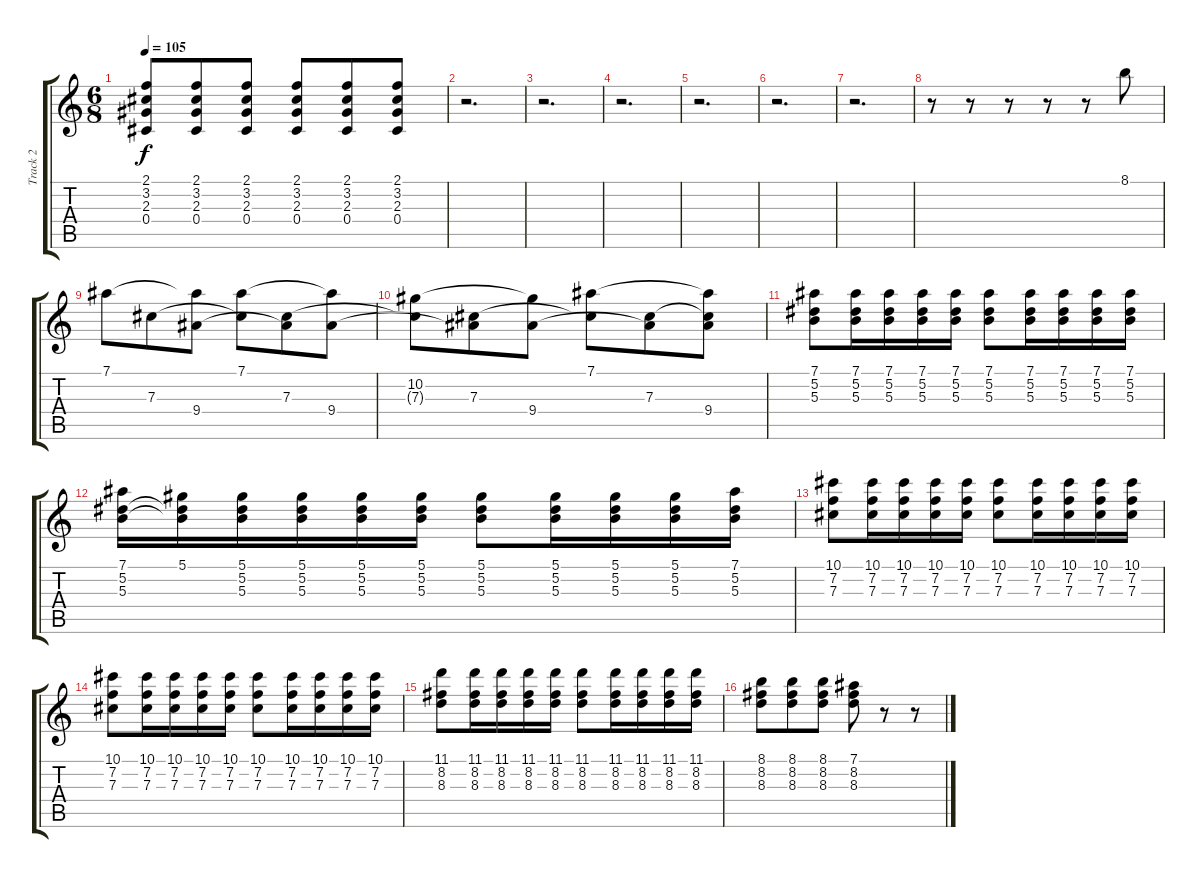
\track ("Track 2" "Track 2") {instrument acousticguitarsteel}
\staff {score tabs}
\tuning (Eb4 Bb3 Gb3 Db3 Ab2 Eb2) {hide}
\ts (6 8)
\tempo 105
\clef g2
\ks c
(2.1 3.2 2.3 0.4).8{dy f} (2.1 3.2 2.3 0.4).8 (2.1 3.2 2.3 0.4).8 (2.1 3.2 2.3 0.4).8 (2.1 3.2 2.3 0.4).8 (2.1 3.2 2.3 0.4).8 |
r.2{d} |
r.2{d} |
r.2{d} |
r.2{d} |
r.2{d} |
r.2{d} |
r.8 r.8 r.8 r.8 r.8 8.1.8 |
7.1.8 7.3.8 (7.1{t} 9.4).8 (7.1 7.3{t}).8 (7.3 9.4{t}).8 (7.1{t} 9.4).8 |
(10.2 7.3{t}).8 (7.3 9.4{t}).8 (10.2{t} 9.4).8 (7.1 7.3{t}).8 (7.3 9.4{t}).8 (7.1{t} 7.3{t} 9.4).8 |
(7.1 5.2 5.3).8 (7.1 5.2 5.3).16 (7.1 5.2 5.3).16 (7.1 5.2 5.3).16 (7.1 5.2 5.3).16 (7.1 5.2 5.3).8 (7.1 5.2 5.3).16 (7.1 5.2 5.3).16 (7.1 5.2 5.3).16 (7.1 5.2 5.3).16 |
(7.1 5.2 5.3).16 (5.1 5.2{t} 5.3{t}).16 (5.1 5.2 5.3).16 (5.1 5.2 5.3).16 (5.1 5.2 5.3).16 (5.1 5.2 5.3).16 (5.1 5.2 5.3).8 (5.1 5.2 5.3).16 (5.1 5.2 5.3).16 (5.1 5.2 5.3).16 (7.1 5.2 5.3).16 |
(10.1 7.2 7.3).8 (10.1 7.2 7.3).16 (10.1 7.2 7.3).16 (10.1 7.2 7.3).16 (10.1 7.2 7.3).16 (10.1 7.2 7.3).8 (10.1 7.2 7.3).16 (10.1 7.2 7.3).16 (10.1 7.2 7.3).16 (10.1 7.2 7.3).16 |
(10.1 7.2 7.3).8 (10.1 7.2 7.3).16 (10.1 7.2 7.3).16 (10.1 7.2 7.3).16 (10.1 7.2 7.3).16 (10.1 7.2 7.3).8 (10.1 7.2 7.3).16 (10.1 7.2 7.3).16 (10.1 7.2 7.3).16 (10.1 7.2 7.3).16 |
(11.1 8.2 8.3).8 (11.1 8.2 8.3).16 (11.1 8.2 8.3).16 (11.1 8.2 8.3).16 (11.1 8.2 8.3).16 (11.1 8.2 8.3).8 (11.1 8.2 8.3).16 (11.1 8.2 8.3).16 (11.1 8.2 8.3).16 (11.1 8.2 8.3).16 |
(8.1 8.2 8.3).8 (8.1 8.2 8.3).8 (8.1 8.2 8.3).8 (7.1 8.2 8.3).8 r.8 r.8
